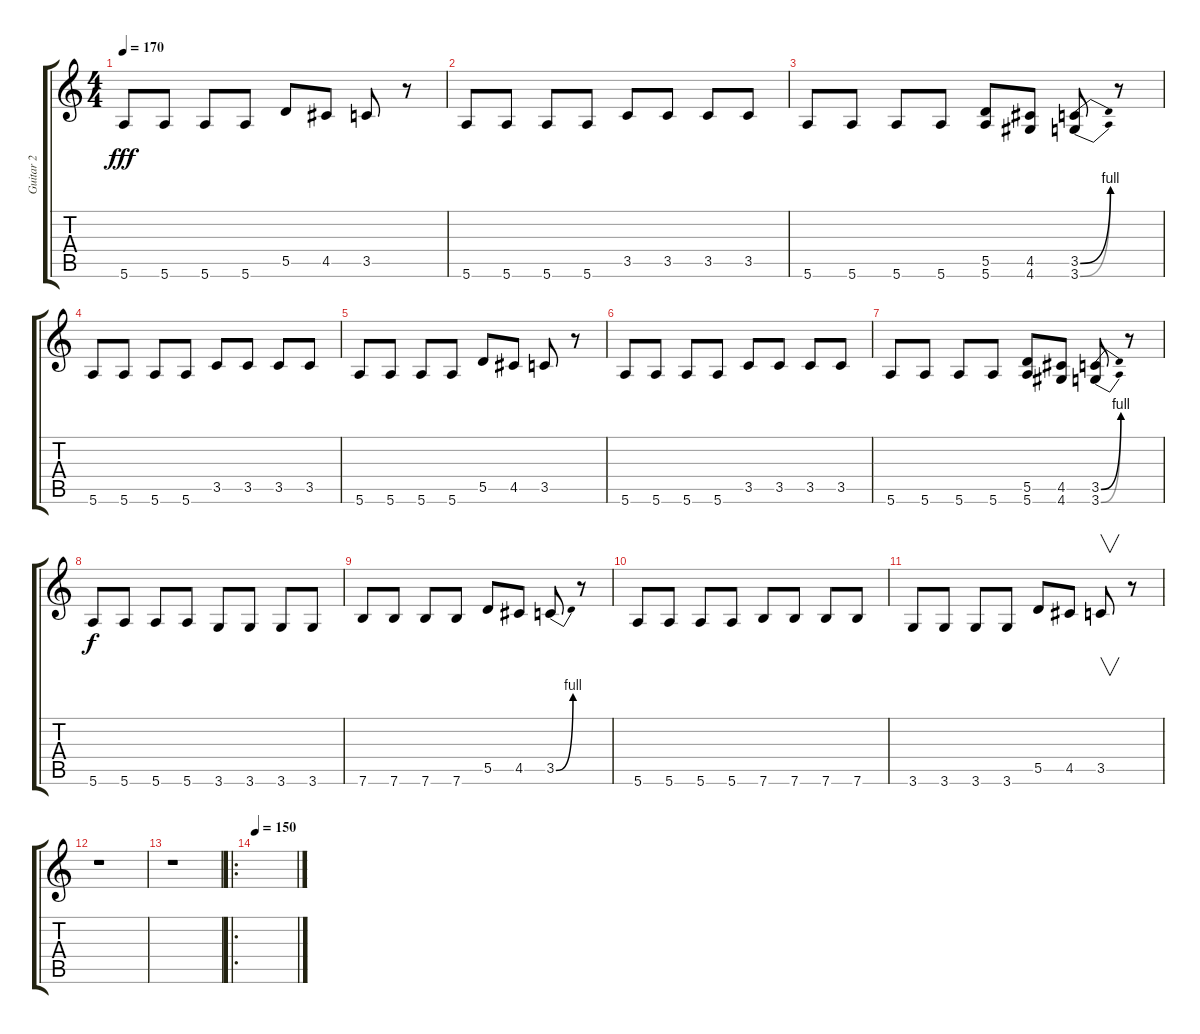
\track ("Guitar 2" "Guitar 2") {instrument electricguitarclean}
\staff {score tabs}
\tuning (E4 B3 G3 D3 A2 E2) {hide}
\ts (4 4)
\tempo 170
\clef g2
\ks c
5.6.8{dy fff} 5.6.8 5.6.8 5.6.8 5.5.8 4.5.8 3.5.8 r.8 |
5.6.8 5.6.8 5.6.8 5.6.8 3.5.8 3.5.8 3.5.8 3.5.8 |
5.6.8 5.6.8 5.6.8 5.6.8 (5.5 5.6).8 (4.5 4.6).8 (3.5{be (bend 0 0 60 4)} 3.6{be (bend 0 0 60 4)}).8 r.8 |
5.6.8 5.6.8 5.6.8 5.6.8 3.5.8 3.5.8 3.5.8 3.5.8 |
5.6.8 5.6.8 5.6.8 5.6.8 5.5.8 4.5.8 3.5.8 r.8 |
5.6.8 5.6.8 5.6.8 5.6.8 3.5.8 3.5.8 3.5.8 3.5.8 |
5.6.8 5.6.8 5.6.8 5.6.8 (5.5 5.6).8 (4.5 4.6).8 (3.5{be (bend 0 0 60 4)} 3.6{be (bend 0 0 60 4)}).8 r.8 |
5.6.8{dy f} 5.6.8 5.6.8 5.6.8 3.6.8 3.6.8 3.6.8 3.6.8 |
7.6.8 7.6.8 7.6.8 7.6.8 5.5.8 4.5.8 3.5{be (bend 0 0 60 4)}.8 r.8 |
5.6.8 5.6.8 5.6.8 5.6.8 7.6.8 7.6.8 7.6.8 7.6.8 |
3.6.8 3.6.8 3.6.8 3.6.8 5.5.8 4.5.8 3.5.8{v} r.8 |
r.1 |
r.1 |
\ro
\tempo 150
